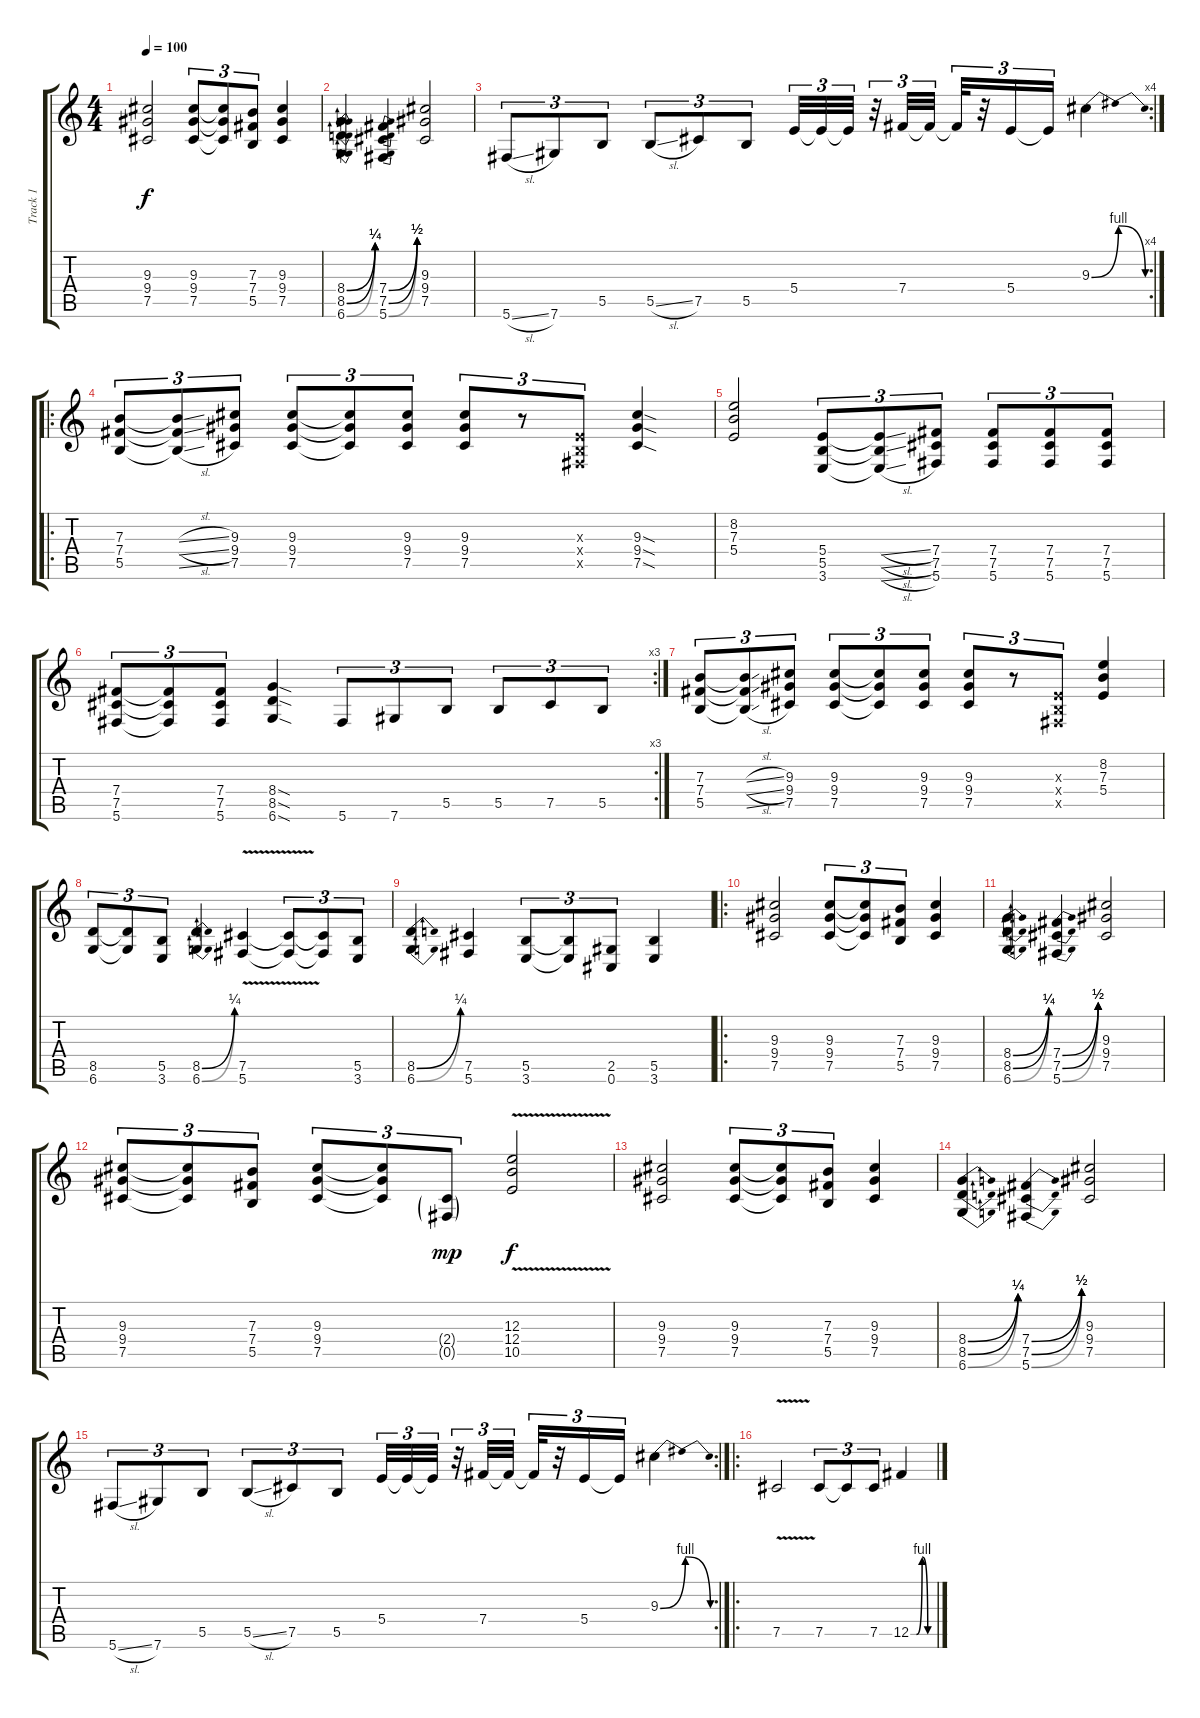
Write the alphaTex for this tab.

\track ("Track 1" "Track 1") {instrument distortionguitar}
\staff {score tabs}
\tuning (Db4 Ab3 E3 B2 Gb2 Db2) {hide}
\ts (4 4)
\tempo 100
\clef g2
\ks c
(9.3 9.4 7.5).2{dy f} (9.3 9.4 7.5).8{tu (3 2)} (9.3{t} 9.4{t} 7.5{t}).8{tu (3 2)} (7.3 7.4 5.5).8{tu (3 2)} (9.3 9.4 7.5).4 |
(8.4{be (bend 0 0 60 1)} 8.5{be (bend 0 0 60 1)} 6.6{be (bend 0 0 60 1)}).4 (7.4{be (bend 0 0 60 2)} 7.5{be (bend 0 0 60 2)} 5.6{be (bend 0 0 60 2)}).4 (9.3 9.4 7.5).2 |
\rc 4
5.6{sl}.8{tu (3 2)} 7.6.8{tu (3 2)} 5.5.8{tu (3 2)} 5.5{sl}.8{tu (3 2)} 7.5.8{tu (3 2)} 5.5.8{tu (3 2)} 5.4.32{tu (3 2)} 5.4{t}.32{tu (3 2)} 5.4{t}.32{tu (3 2)} r.32{tu (3 2)} 7.4.32{tu (3 2)} 7.4{t}.32{tu (3 2) beam splitsecondary} 7.4{t}.32{tu (3 2)} r.32{tu (3 2)} 5.4.16{tu (3 2)} 5.4{t}.16{tu (3 2)} 9.3{be (bendrelease 0 0 15 4 15 4 60 0)}.4 |
\ro
(7.3 7.4 5.5).8{tu (3 2)} (7.3{sl t} 7.4{sl t} 5.5{sl t}).8{tu (3 2)} (9.3 9.4 7.5).8{tu (3 2)} (9.3 9.4 7.5).8{tu (3 2)} (9.3{t} 9.4{t} 7.5{t}).8{tu (3 2)} (9.3 9.4 7.5).8{tu (3 2)} (9.3 9.4 7.5).8{tu (3 2)} r.8{tu (3 2)} (0.3{x} 0.4{x} 0.5{x}).8{tu (3 2)} (9.3{sod} 9.4{sod} 7.5{sod}).4 |
(8.2 7.3 5.4).2 (5.4 5.5 3.6).8{tu (3 2)} (5.4{sl t} 5.5{sl t} 3.6{sl t}).8{tu (3 2)} (7.4 7.5 5.6).8{tu (3 2)} (7.4 7.5 5.6).8{tu (3 2)} (7.4 7.5 5.6).8{tu (3 2)} (7.4 7.5 5.6).8{tu (3 2)} |
\rc 3
(7.4 7.5 5.6).8{tu (3 2)} (7.4{t} 7.5{t} 5.6{t}).8{tu (3 2)} (7.4 7.5 5.6).8{tu (3 2)} (8.4{sod} 8.5{sod} 6.6{sod}).4 5.6.8{tu (3 2)} 7.6.8{tu (3 2)} 5.5.8{tu (3 2)} 5.5.8{tu (3 2)} 7.5.8{tu (3 2)} 5.5.8{tu (3 2)} |
(7.3 7.4 5.5).8{tu (3 2)} (7.3{sl t} 7.4{sl t} 5.5{sl t}).8{tu (3 2)} (9.3 9.4 7.5).8{tu (3 2)} (9.3 9.4 7.5).8{tu (3 2)} (9.3{t} 9.4{t} 7.5{t}).8{tu (3 2)} (9.3 9.4 7.5).8{tu (3 2)} (9.3 9.4 7.5).8{tu (3 2)} r.8{tu (3 2)} (0.3{x} 0.4{x} 0.5{x}).8{tu (3 2)} (8.2 7.3 5.4).4 |
(8.5 6.6).8{tu (3 2)} (8.5{t} 6.6{t}).8{tu (3 2)} (5.5 3.6).8{tu (3 2)} (8.5{be (bend 0 0 60 1)} 6.6{be (bend 0 0 60 1)}).4 (7.5{v} 5.6{v}).4 (7.5{t} 5.6{t}).8{tu (3 2)} (7.5{t} 5.6{t}).8{tu (3 2)} (5.5 3.6).8{tu (3 2)} |
(8.5{be (bend 0 0 60 1)} 6.6{be (bend 0 0 60 1)}).4 (7.5 5.6).4 (5.5 3.6).8{tu (3 2)} (5.5{t} 3.6{t}).8{tu (3 2)} (2.5 0.6).8{tu (3 2)} (5.5 3.6).4 |
\ro
(9.3 9.4 7.5).2 (9.3 9.4 7.5).8{tu (3 2)} (9.3{t} 9.4{t} 7.5{t}).8{tu (3 2)} (7.3 7.4 5.5).8{tu (3 2)} (9.3 9.4 7.5).4 |
(8.4{be (bend 0 0 60 1)} 8.5{be (bend 0 0 60 1)} 6.6{be (bend 0 0 60 1)}).4 (7.4{be (bend 0 0 60 2)} 7.5{be (bend 0 0 60 2)} 5.6{be (bend 0 0 60 2)}).4 (9.3 9.4 7.5).2 |
(9.3 9.4 7.5).8{tu (3 2)} (9.3{t} 9.4{t} 7.5{t}).8{tu (3 2)} (7.3 7.4 5.5).8{tu (3 2)} (9.3 9.4 7.5).8{tu (3 2)} (9.3{t} 9.4{t} 7.5{t}).8{tu (3 2)} (2.4{g} 0.5{g}).8{tu (3 2) dy mp} (12.3{v} 12.4{v} 10.5{v}).2{dy f} |
(9.3 9.4 7.5).2 (9.3 9.4 7.5).8{tu (3 2)} (9.3{t} 9.4{t} 7.5{t}).8{tu (3 2)} (7.3 7.4 5.5).8{tu (3 2)} (9.3 9.4 7.5).4 |
(8.4{be (bend 0 0 60 1)} 8.5{be (bend 0 0 60 1)} 6.6{be (bend 0 0 60 1)}).4 (7.4{be (bend 0 0 60 2)} 7.5{be (bend 0 0 60 2)} 5.6{be (bend 0 0 60 2)}).4 (9.3 9.4 7.5).2 |
\rc 2
5.6{sl}.8{tu (3 2)} 7.6.8{tu (3 2)} 5.5.8{tu (3 2)} 5.5{sl}.8{tu (3 2)} 7.5.8{tu (3 2)} 5.5.8{tu (3 2)} 5.4.32{tu (3 2)} 5.4{t}.32{tu (3 2)} 5.4{t}.32{tu (3 2)} r.32{tu (3 2)} 7.4.32{tu (3 2)} 7.4{t}.32{tu (3 2) beam splitsecondary} 7.4{t}.32{tu (3 2)} r.32{tu (3 2)} 5.4.16{tu (3 2)} 5.4{t}.16{tu (3 2)} 9.3{be (bendrelease 0 0 15 4 15 4 60 0)}.4 |
\ro
7.5{v}.2 7.5.8{tu (3 2)} 7.5{t}.8{tu (3 2)} 7.5.8{tu (3 2)} 12.5{be (custom 0 0 15 0 30 4 45 0 60 0)}.4
